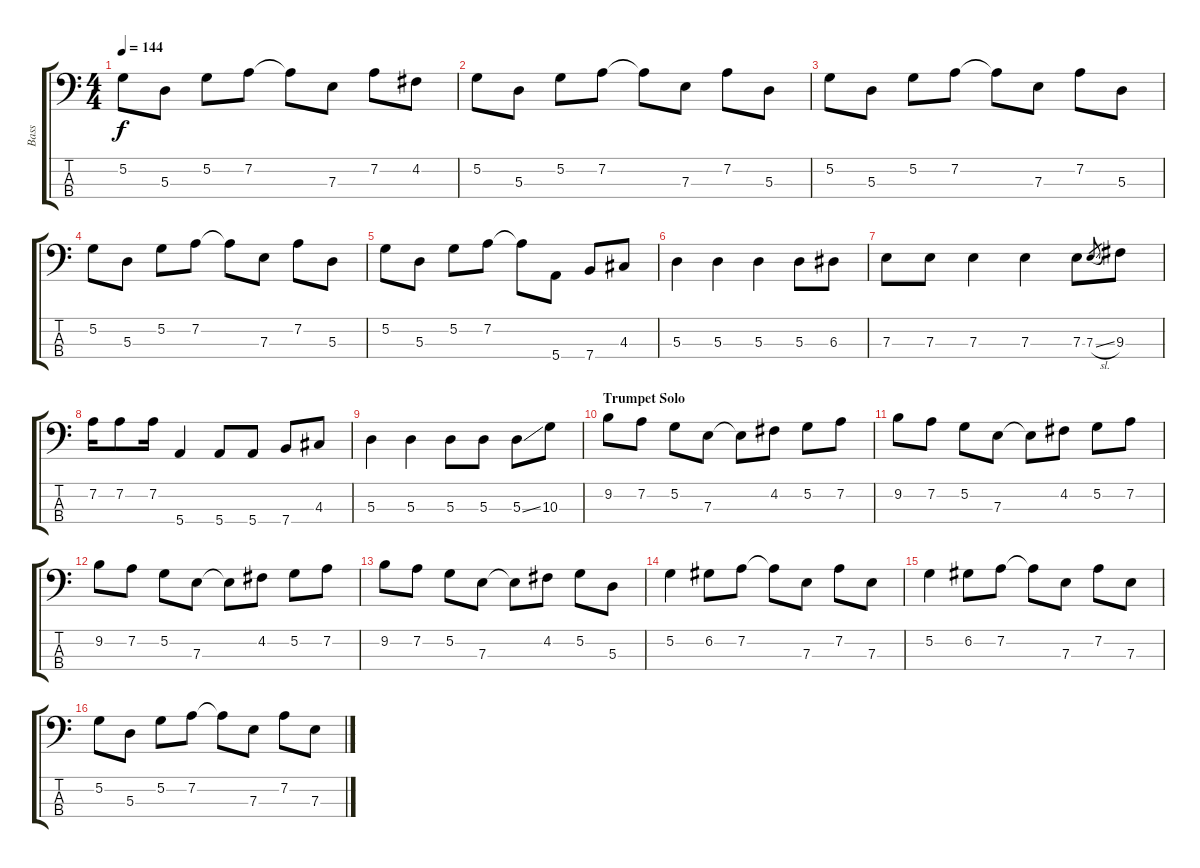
\track ("Bass" "Bass") {instrument electricbassfinger}
\staff {score tabs}
\tuning (G2 D2 A1 E1) {hide}
\ts (4 4)
\tempo 144
\clef f4
\ks c
5.2.8{dy f} 5.3.8 5.2.8 7.2.8 7.2{t}.8 7.3.8 7.2.8 4.2.8 |
5.2.8 5.3.8 5.2.8 7.2.8 7.2{t}.8 7.3.8 7.2.8 5.3.8 |
5.2.8 5.3.8 5.2.8 7.2.8 7.2{t}.8 7.3.8 7.2.8 5.3.8 |
5.2.8 5.3.8 5.2.8 7.2.8 7.2{t}.8 7.3.8 7.2.8 5.3.8 |
5.2.8 5.3.8 5.2.8 7.2.8 7.2{t}.8 5.4.8 7.4.8 4.3.8 |
5.3.4 5.3.4 5.3.4 5.3.8 6.3.8 |
7.3.8 7.3.8 7.3.4 7.3.4 7.3.8 7.3{sl}.8{gr} 9.3.8 |
7.2.16 7.2.8 7.2.16 5.4.4 5.4.8 5.4.8 7.4.8 4.3.8 |
5.3.4 5.3.4 5.3.8 5.3.8 5.3{ss}.8 10.3.8 |
\section ("" "Trumpet Solo")
9.2.8 7.2.8 5.2.8 7.3.8 7.3{t}.8 4.2.8 5.2.8 7.2.8 |
9.2.8 7.2.8 5.2.8 7.3.8 7.3{t}.8 4.2.8 5.2.8 7.2.8 |
9.2.8 7.2.8 5.2.8 7.3.8 7.3{t}.8 4.2.8 5.2.8 7.2.8 |
9.2.8 7.2.8 5.2.8 7.3.8 7.3{t}.8 4.2.8 5.2.8 5.3.8 |
5.2.4 6.2.8 7.2.8 7.2{t}.8 7.3.8 7.2.8 7.3.8 |
5.2.4 6.2.8 7.2.8 7.2{t}.8 7.3.8 7.2.8 7.3.8 |
5.2.8 5.3.8 5.2.8 7.2.8 7.2{t}.8 7.3.8 7.2.8 7.3.8
